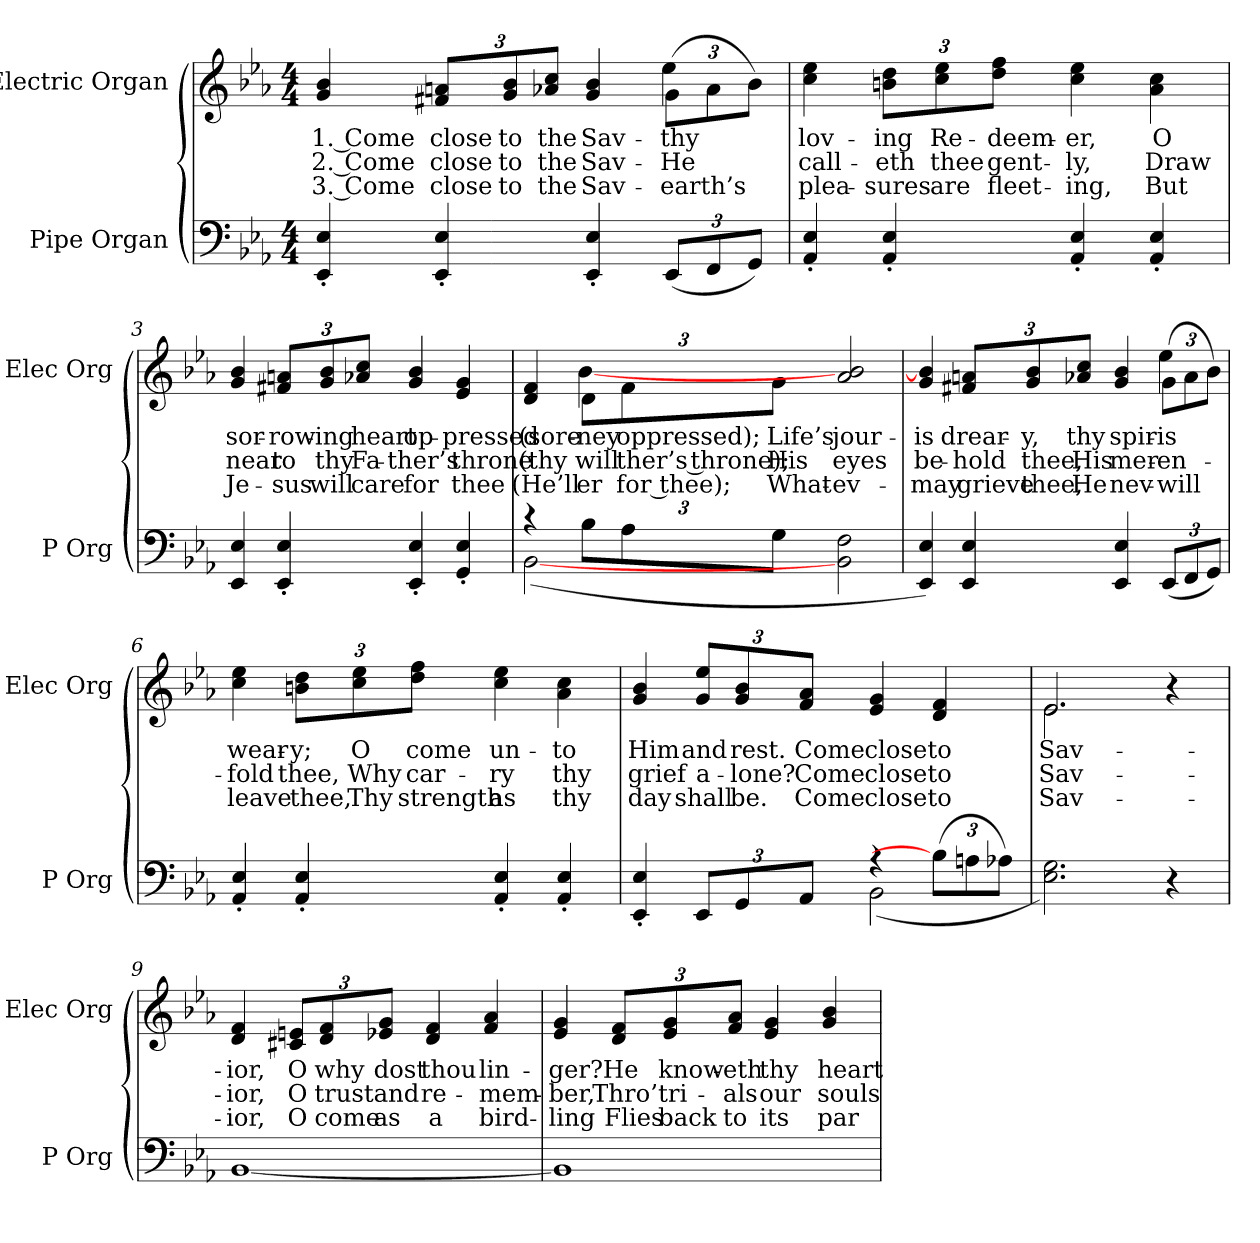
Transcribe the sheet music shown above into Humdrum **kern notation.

**kern	**text	**kern	**text	**text	**text
*part2	*part2	*part1	*part1	*part1	*part1
*staff2	*staff2	*staff1	*staff1	*staff1	*staff1
*I"Pipe Organ	*	*I"Electric Organ	*	*	*
*I'P Org	*	*I'Elec Org	*	*	*
*clefF4	*	*clefG2	*	*	*
*k[b-e-a-]	*	*k[b-e-a-]	*	*	*
*E-:	*	*E-:	*	*	*
*M4/4	*	*M4/4	*	*	*
=1	=1	=1	=1	=1	=1
*	*	*^	*	*	*
4EE-' 4E-'	.	4g 4b-	2.ryy	1. Come	2. Come	3. Come
4EE-' 4E-'	.	12f#X/ 12an/L	.	close	close	close
.	.	12g/ 12b-/	.	to	to	to
.	.	12a-X/ 12cc/J	.	the	the	the
4EE-' 4E-'	.	4g 4b-	.	Sav-	Sav-	Sav-
(12EE-/L	.	(12g\L	4ee-	thy	He	earth’s
12FF/	.	12a-\	.	.	.	.
12GG/J)	.	12b-\J)	.	.	.	.
*	*	*v	*v	*	*	*
=2	=2	=2	=2	=2	=2
4AA-' 4E-'	.	4cc 4ee-	lov-	call-	plea-
4AA-' 4E-'	.	12bn\ 12dd\L	-ing	-eth	-sures
.	.	12cc\ 12ee-\	Re-	thee	are
.	.	12dd\ 12ff\J	-deem-	gent-	fleet-
4AA-' 4E-'	.	4cc 4ee-	-er,	-ly,	-ing,
4AA-' 4E-'	.	4a- 4cc	O	Draw	But
=3	=3	=3	=3	=3	=3
4EE- 4E-	.	4g 4b-	sor-	near	Je-
4EE-' 4E-'	.	12f#X/ 12an/L	-row-	to	-sus
.	.	12g/ 12b-/	-ing	thy	will
.	.	12a-X/ 12cc/J	heart	Fa-	care
4EE-' 4E-'	.	4g 4b-	op-	-ther’s	for
4GG' 4E-'	.	4e- 4g	-pressed	throne	thee
=4	=4	=4	=4	=4	=4
*^	*	*^	*	*	*
4r	([2BB-	.	4d 4f	4ryy	(sore-	(thy	(He’ll
12B-\L	.	.	12d\L	[4b-	-ney	will	-er
12A-\	.	.	12f\	.	oppressed);	-ther’s throne);	for thee);
12G\J	.	.	12g\J	.	Life’s	His	What-
2BB- 2F	2ryy	.	2a- 2b-	2ryy	jour-	eyes	-ev-
*v	*v	*	*	*	*	*	*
=5	=5	=5	=5	=5	=5	=5
4EE- 4E-)	.	4g 4b-]	2.ryy	is	be-	may
4EE- 4E-	.	12f#X/ 12an/L	.	drear-	-hold	grieve
.	.	12g/ 12b-/	.	-y,	thee,	thee,
.	.	12a-X/ 12cc/J	.	thy	His	He
4EE- 4E-	.	4g 4b-	.	spir-	mer-	nev-
(12EE-/L	.	(12g\L	4ee-	is	en-	will
12FF/	.	12a-\	.	.	.	.
12GG/J)	.	12b-\J)	.	.	.	.
*	*	*v	*v	*	*	*
=6	=6	=6	=6	=6	=6
4AA-' 4E-'	.	4cc 4ee-	wear-	-fold	leave
4AA-' 4E-'	.	12bn\ 12dd\L	-y;	thee,	thee,
.	.	12cc\ 12ee-\	O	Why	Thy
.	.	12dd\ 12ff\J	come	car-	strength
4AA-' 4E-'	.	4cc 4ee-	un-	-ry	as
4AA-' 4E-'	.	4a- 4cc	-to	thy	thy
=7	=7	=7	=7	=7	=7
*^	*	*	*	*	*
4EE-' 4E-'	2ryy	.	4g 4b-	Him	grief	day
12EE-/L	.	.	12g/ 12ee-/L	and	a-	shall
12GG/	.	.	12g/ 12b-/	rest.	-lone?	be.
12AA-/J	.	.	12f/ 12a-/J	Come	Come	Come
4r	(2BB-	.	4e- 4g	close	close	close
(12B-\L]	.	.	4d 4f	to	to	to
12An\	.	.	.	.	.	.
12A-X\J)	.	.	.	.	.	.
*v	*v	*	*	*	*	*
=8	=8	=8	=8	=8	=8
*	*	*^	*	*	*
2.E- 2.G)	.	2.e-/	2.e-	Sav-	Sav-	Sav-
4r	.	4r	4ryy	.	.	.
*	*	*v	*v	*	*	*
=9	=9	=9	=9	=9	=9
[1BB-	.	4d 4f	-ior,	-ior,	-ior,
.	.	12c#X/ 12en/L	O	O	O
.	.	12d/ 12f/	why	trust	come
.	.	12e-X/ 12g/J	dost	and	as
.	.	4d 4f	thou	re-	a
.	.	4f 4a-	lin-	-mem-	bird-
=10	=10	=10	=10	=10	=10
1BB-]	.	4e- 4g	-ger?	-ber,	-ling
.	.	12d/ 12f/L	He	Thro’	Flies
.	.	12e-/ 12g/	know-	tri-	back
.	.	12f/ 12a-/J	-eth	-als	to
.	.	4e- 4g	thy	our	its
.	.	4g 4b-	heart	souls	par-
=	=	=	=	=	=
*-	*-	*-	*-	*-	*-
